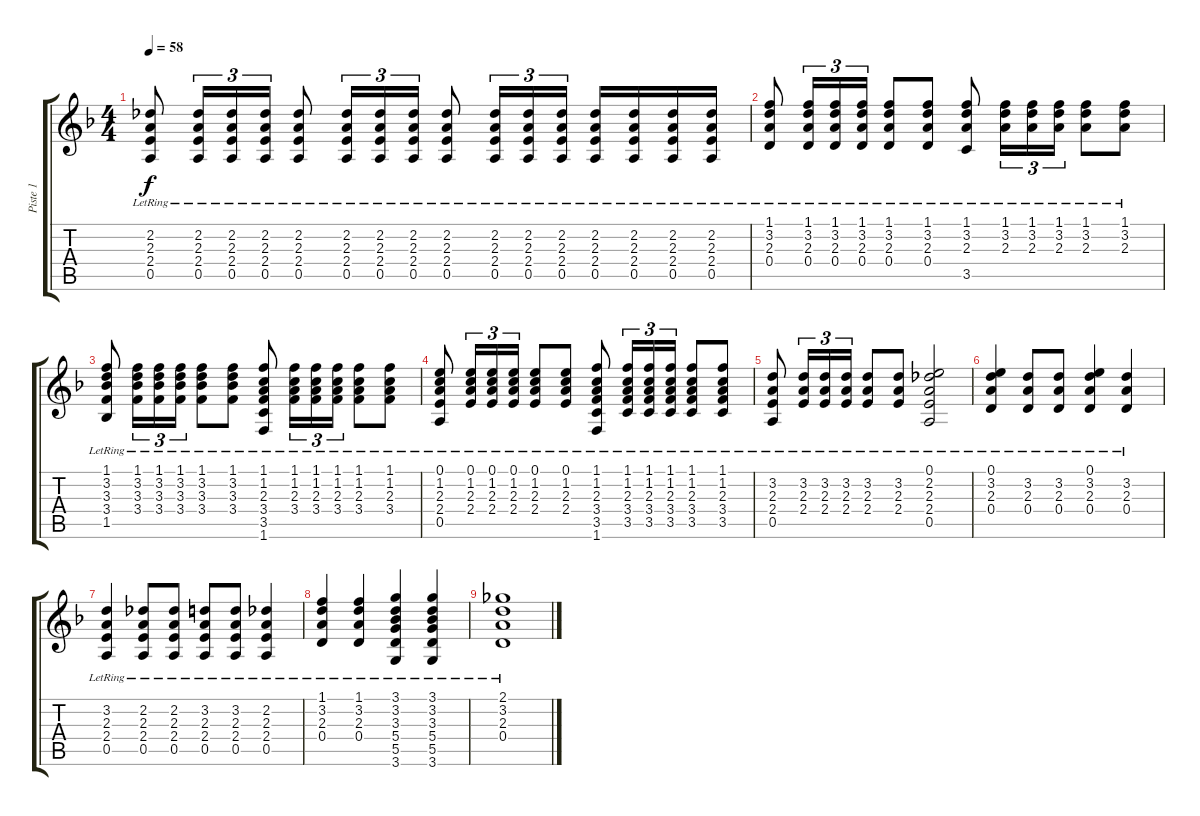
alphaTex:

\track ("Piste 1" "Piste 1") {instrument acousticguitarsteel}
\staff {score tabs}
\tuning (E4 B3 G3 D3 A2 E2) {hide}
\ts (4 4)
\tempo 58
\clef g2
\ks f
(2.2{lr} 2.3{lr} 2.4{lr} 0.5{lr}).8{dy f} (2.2{lr} 2.3{lr} 2.4{lr} 0.5{lr}).16{tu (3 2)} (2.2{lr} 2.3{lr} 2.4{lr} 0.5{lr}).16{tu (3 2)} (2.2{lr} 2.3{lr} 2.4{lr} 0.5{lr}).16{tu (3 2)} (2.2{lr} 2.3{lr} 2.4{lr} 0.5{lr}).8 (2.2{lr} 2.3{lr} 2.4{lr} 0.5{lr}).16{tu (3 2)} (2.2{lr} 2.3{lr} 2.4{lr} 0.5{lr}).16{tu (3 2)} (2.2{lr} 2.3{lr} 2.4{lr} 0.5{lr}).16{tu (3 2)} (2.2{lr} 2.3{lr} 2.4{lr} 0.5{lr}).8 (2.2{lr} 2.3{lr} 2.4{lr} 0.5{lr}).16{tu (3 2)} (2.2{lr} 2.3{lr} 2.4{lr} 0.5{lr}).16{tu (3 2)} (2.2{lr} 2.3{lr} 2.4{lr} 0.5{lr}).16{tu (3 2)} (2.2{lr} 2.3{lr} 2.4{lr} 0.5{lr}).16 (2.2{lr} 2.3{lr} 2.4{lr} 0.5{lr}).16 (2.2{lr} 2.3{lr} 2.4{lr} 0.5{lr}).16 (2.2{lr} 2.3{lr} 2.4{lr} 0.5{lr}).16 |
(1.1{lr} 3.2{lr} 2.3{lr} 0.4{lr}).8 (1.1{lr} 3.2{lr} 2.3{lr} 0.4{lr}).16{tu (3 2)} (1.1{lr} 3.2{lr} 2.3{lr} 0.4{lr}).16{tu (3 2)} (1.1{lr} 3.2{lr} 2.3{lr} 0.4{lr}).16{tu (3 2)} (1.1{lr} 3.2{lr} 2.3{lr} 0.4{lr}).8 (1.1{lr} 3.2{lr} 2.3{lr} 0.4{lr}).8 (1.1{lr} 3.2{lr} 2.3{lr} 3.5{lr}).8 (1.1{lr} 3.2{lr} 2.3{lr}).16{tu (3 2)} (1.1{lr} 3.2{lr} 2.3{lr}).16{tu (3 2)} (1.1{lr} 3.2{lr} 2.3{lr}).16{tu (3 2)} (1.1{lr} 3.2{lr} 2.3{lr}).8 (1.1{lr} 3.2{lr} 2.3{lr}).8 |
(1.1{lr} 3.2{lr} 3.3{lr} 3.4{lr} 1.5{lr}).8 (1.1{lr} 3.2{lr} 3.3{lr} 3.4{lr}).16{tu (3 2)} (1.1{lr} 3.2{lr} 3.3{lr} 3.4{lr}).16{tu (3 2)} (1.1{lr} 3.2{lr} 3.3{lr} 3.4{lr}).16{tu (3 2)} (1.1{lr} 3.2{lr} 3.3{lr} 3.4{lr}).8 (1.1{lr} 3.2{lr} 3.3{lr} 3.4{lr}).8 (1.1{lr} 1.2{lr} 2.3{lr} 3.4{lr} 3.5{lr} 1.6{lr}).8 (1.1{lr} 1.2{lr} 2.3{lr} 3.4{lr}).16{tu (3 2)} (1.1{lr} 1.2{lr} 2.3{lr} 3.4{lr}).16{tu (3 2)} (1.1{lr} 1.2{lr} 2.3{lr} 3.4{lr}).16{tu (3 2)} (1.1{lr} 1.2{lr} 2.3{lr} 3.4{lr}).8 (1.1{lr} 1.2{lr} 2.3{lr} 3.4{lr}).8 |
(0.1{lr} 1.2{lr} 2.3{lr} 2.4{lr} 0.5{lr}).8 (0.1{lr} 1.2{lr} 2.3{lr} 2.4{lr}).16{tu (3 2)} (0.1{lr} 1.2{lr} 2.3{lr} 2.4{lr}).16{tu (3 2)} (0.1{lr} 1.2{lr} 2.3{lr} 2.4{lr}).16{tu (3 2)} (0.1{lr} 1.2{lr} 2.3{lr} 2.4{lr}).8 (0.1{lr} 1.2{lr} 2.3{lr} 2.4{lr}).8 (1.1{lr} 1.2{lr} 2.3{lr} 3.4{lr} 3.5{lr} 1.6{lr}).8 (1.1{lr} 1.2{lr} 2.3{lr} 3.4{lr} 3.5{lr}).16{tu (3 2)} (1.1{lr} 1.2{lr} 2.3{lr} 3.4{lr} 3.5{lr}).16{tu (3 2)} (1.1{lr} 1.2{lr} 2.3{lr} 3.4{lr} 3.5{lr}).16{tu (3 2)} (1.1{lr} 1.2{lr} 2.3{lr} 3.4{lr} 3.5{lr}).8 (1.1{lr} 1.2{lr} 2.3{lr} 3.4{lr} 3.5{lr}).8 |
(3.2{lr} 2.3{lr} 2.4{lr} 0.5{lr}).8 (3.2{lr} 2.3{lr} 2.4{lr}).16{tu (3 2)} (3.2{lr} 2.3{lr} 2.4{lr}).16{tu (3 2)} (3.2{lr} 2.3{lr} 2.4{lr}).16{tu (3 2)} (3.2{lr} 2.3{lr} 2.4{lr}).8 (3.2{lr} 2.3{lr} 2.4{lr}).8 (0.1{lr} 2.2{lr} 2.3{lr} 2.4{lr} 0.5{lr}).2 |
(0.1{lr} 3.2{lr} 2.3{lr} 0.4{lr}).4 (3.2{lr} 2.3{lr} 0.4{lr}).8 (3.2{lr} 2.3{lr} 0.4{lr}).8 (0.1{lr} 3.2{lr} 2.3{lr} 0.4{lr}).4 (3.2{lr} 2.3{lr} 0.4{lr}).4 |
(3.2{lr} 2.3{lr} 2.4{lr} 0.5{lr}).4 (2.2{lr} 2.3{lr} 2.4{lr} 0.5{lr}).8 (2.2{lr} 2.3{lr} 2.4{lr} 0.5{lr}).8 (3.2{lr} 2.3{lr} 2.4{lr} 0.5{lr}).8 (3.2{lr} 2.3{lr} 2.4{lr} 0.5{lr}).8 (2.2{lr} 2.3{lr} 2.4{lr} 0.5{lr}).4 |
(1.1{lr} 3.2{lr} 2.3{lr} 0.4{lr}).4 (1.1{lr} 3.2{lr} 2.3{lr} 0.4{lr}).4 (3.1{lr} 3.2{lr} 3.3{lr} 5.4{lr} 5.5{lr} 3.6{lr}).4 (3.1{lr} 3.2{lr} 3.3{lr} 5.4{lr} 5.5{lr} 3.6{lr}).4 |
(2.1{lr} 3.2{lr} 2.3{lr} 0.4{lr}).1
